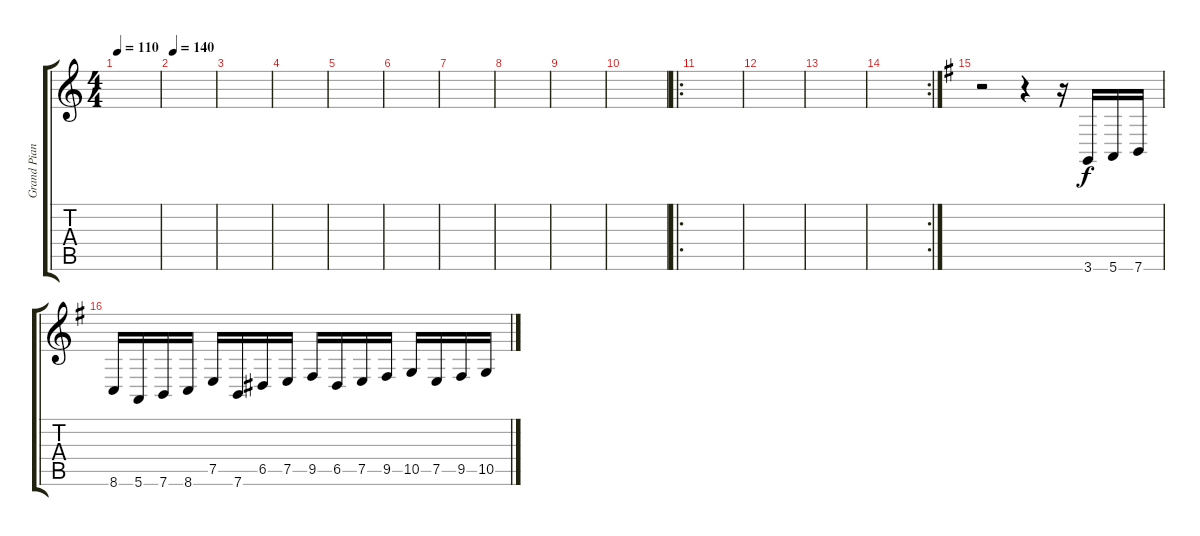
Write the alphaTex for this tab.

\track ("Grand Piano I" "Grand Pian") {instrument acousticgrandpiano}
\staff {score tabs}
\tuning (E4 B3 G3 D3 A2 E2) {hide}
\ts (4 4)
\tempo 110
\clef g2
\ks c
|
\tempo 140
|
|
|
|
|
|
|
|
|
\ro
|
|
|
\rc 2
|
\ks eminor
r.2{volume 13} r.4 r.16 3.6.16 5.6.16 7.6.16 |
8.6.16 5.6.16 7.6.16 8.6.16 7.5.16 7.6.16 6.5.16 7.5.16 9.5.16 6.5.16 7.5.16 9.5.16 10.5.16 7.5.16 9.5.16 10.5.16
